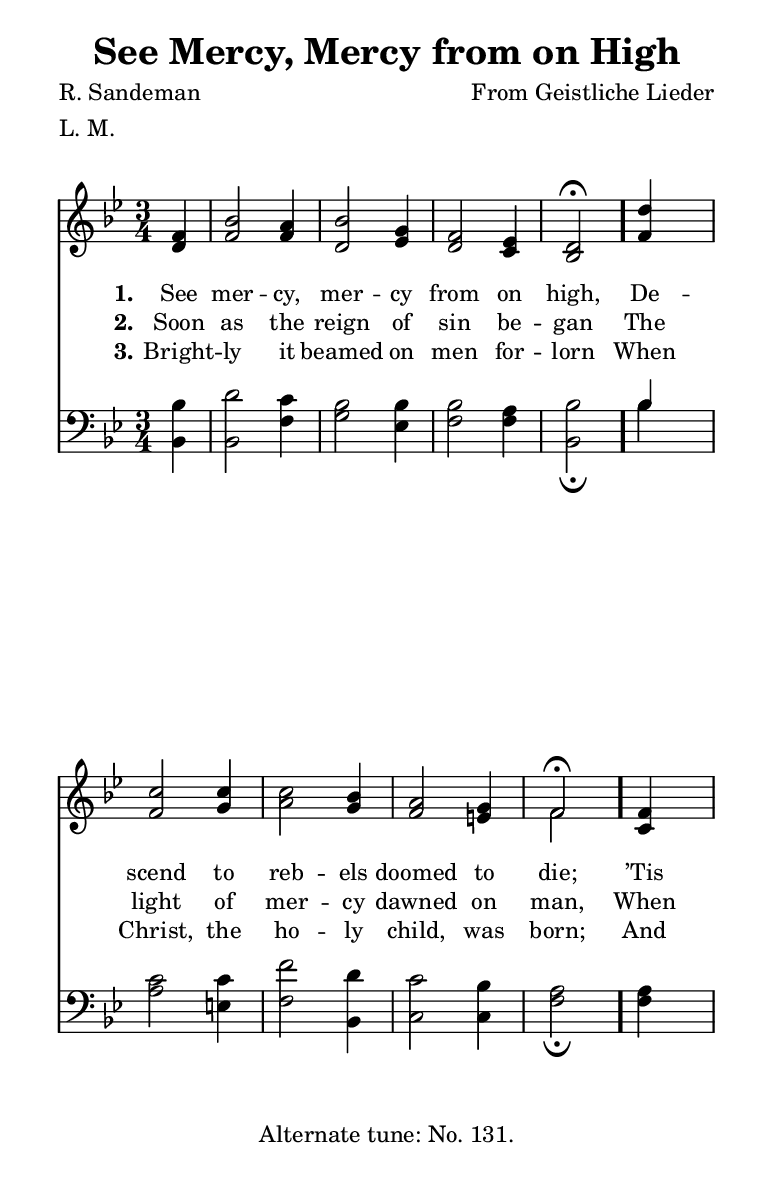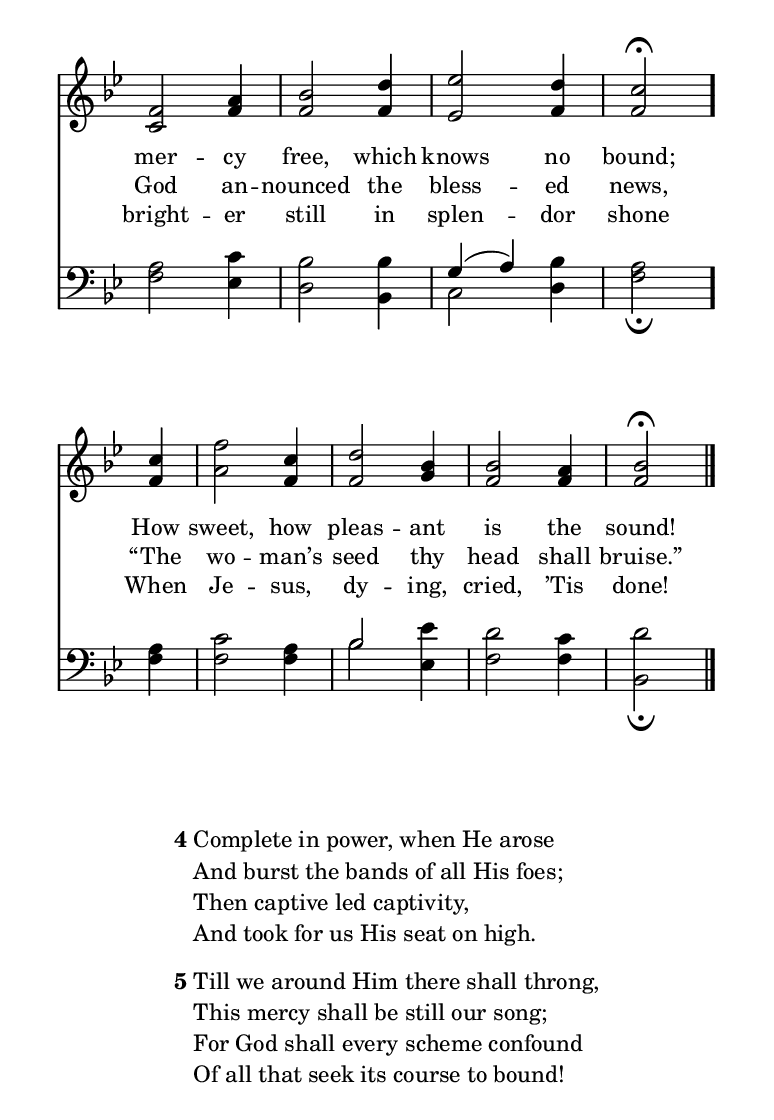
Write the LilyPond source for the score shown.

\include "common/global.ily"
\paper {
  \include "common/paper.ily"
  system-count = #(cond (is-eogsized 4) (#t #f))
  oddFooterMarkup = \markup { \fill-line { \on-the-fly \first-page "Alternate tune: No. 131." } }
}

\header{
  %gospel
  hymnnumber = "116"
  title = "See Mercy, Mercy from on High"
  tunename = "Dusseldorf"
  meter = "L. M."
  poet = "R. Sandeman"
  composer = "From Geistliche Lieder"
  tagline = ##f
}

% for fermata in MIDI
ta = { \tempo 4=100 }
tb = { \tempo 4=50 }

patternAA = { \ta c4 | c2 c4 | c2 c4 | c2 c4 | \tb c2^\fermata }
patternAB = { \ta c4 | c2 c4 | c2 c4 | c2 c4 | \tb c2          }

patternBA = { \ta c4 | c2 c4 | c2 c4 | c4( c4) c4 | \tb c2     }
patternBB = { \ta c4 | c2 c4 | c2 c4 | c2 c4 | \tb c2_\fermata }

global = {
  \include "common/overrides.ily"
  \override Staff.TimeSignature.style = #'numbered
  \time 3/4
  \override Score.MetronomeMark.transparent = ##t % hide all fermata changes too
  \ta
  \key bes \major
  \partial 4
  \autoBeamOff
}

notesSoprano = {
\global
\relative c' {

  \changePitch \patternAA { f | bes a | bes g | f ees | d } \eogbreak
  \changePitch \patternAA { d' | c c | c bes | a g | f } \eogbreak
  \changePitch \patternAA { f | f a | bes d | ees d | c } \eogbreak
  \changePitch \patternAA { c | f c | d bes | bes a | bes }

  \bar "|."

}
}

notesAlto = {
\global
\relative e' {

  \changePitch \patternAB { d | f f | d ees | d c | bes }
  \changePitch \patternAB { f' | f g | a g | f e | f }
  \changePitch \patternAB { c | c f | f f | ees f | f }
  \changePitch \patternAB { f | a f | f g | f f | f }

}
}

notesTenor = {
\global
\relative a {

  \changePitch \patternAB { bes | d c | bes bes | bes a | bes }
  \changePitch \patternAB { bes | c c | f d | c bes | a }
  \changePitch \patternBA { a | a c | bes bes | g( a) bes | a }
  \changePitch \patternAB { a | c a | bes ees | d c | d }

}
}

notesBass = {
\global
\relative f, {

  \changePitch \patternBB { bes | bes f' | g ees | f f | bes, }
  \changePitch \patternBB { bes' | a e | f bes, | c c | f }
  \changePitch \patternBB { f | f ees | d bes | c d | f }
  \changePitch \patternBB { f | f f | bes ees, | f f | bes, }

}
}

wordsA = \lyricmode {
\set stanza = "1."

See mer -- cy, mer -- cy from on high, \bar "."
De -- scend to reb -- els doomed to die; \bar "."
’Tis mer -- cy free, which knows no bound; \bar "."
How sweet, how pleas -- ant is the sound! \bar "."

}

wordsB = \lyricmode {
\set stanza = "2."

Soon as the reign of sin be -- gan
The light of mer -- cy dawned on man,
When God an -- nounced the bless -- ed news,
“The wo -- man’s seed thy head shall bruise.”

}

wordsC = \lyricmode {
\set stanza = "3."

Bright -- ly it beamed on men for -- lorn
When Christ, the ho -- ly child, was born;
And bright -- er still in splen -- dor shone
When Je -- sus, dy -- ing, cried, ’Tis done!

}

wordsD = \markuplist {

\line { Complete in power, when He arose }
\line { And burst the bands of all His foes; }
\line { Then captive led captivity, }
\line { And took for us His seat on high. }

}

wordsE = \markuplist {

\line { Till we around Him there shall throng, }
\line { This mercy shall be still our song; }
\line { For God shall every scheme confound }
\line { Of all that seek its course to bound! }

}

\score {
  \context ChoirStaff <<
    \context Staff = upper <<
      \set Staff.autoBeaming = ##f
      \set ChoirStaff.systemStartDelimiter = #'SystemStartBar
      \set ChoirStaff.printPartCombineTexts = ##f
      \partcombine #'(2 . 11) \notesSoprano \notesAlto
      \context NullVoice = sopranos { \voiceOne << \notesSoprano >> }
      \context Lyrics = one   \lyricsto sopranos \wordsA
      \context Lyrics = two   \lyricsto sopranos \wordsB
      \context Lyrics = three \lyricsto sopranos \wordsC
    >>
    \context Staff = men <<
      \set Staff.autoBeaming = ##f
      \clef bass
      \set ChoirStaff.printPartCombineTexts = ##f
      \partcombine #'(2 . 11) \notesTenor \notesBass
    >>
  >>
  \layout {
    \include "common/layout.ily"
  }
  \midi{
    \include "common/midi.ily"
  }
}

\noPageBreak

\markup { \fill-line { \column {
  \line{ \bold 4 \column { \wordsD } } \combine \null \vspace #0.4
  \line{ \bold 5 \column { \wordsE } } \combine \null \vspace #0.4
} } }

\version "2.19.49"  % necessary for upgrading to future LilyPond versions.

% vi:set et ts=2 sw=2 ai nocindent syntax=lilypond:
